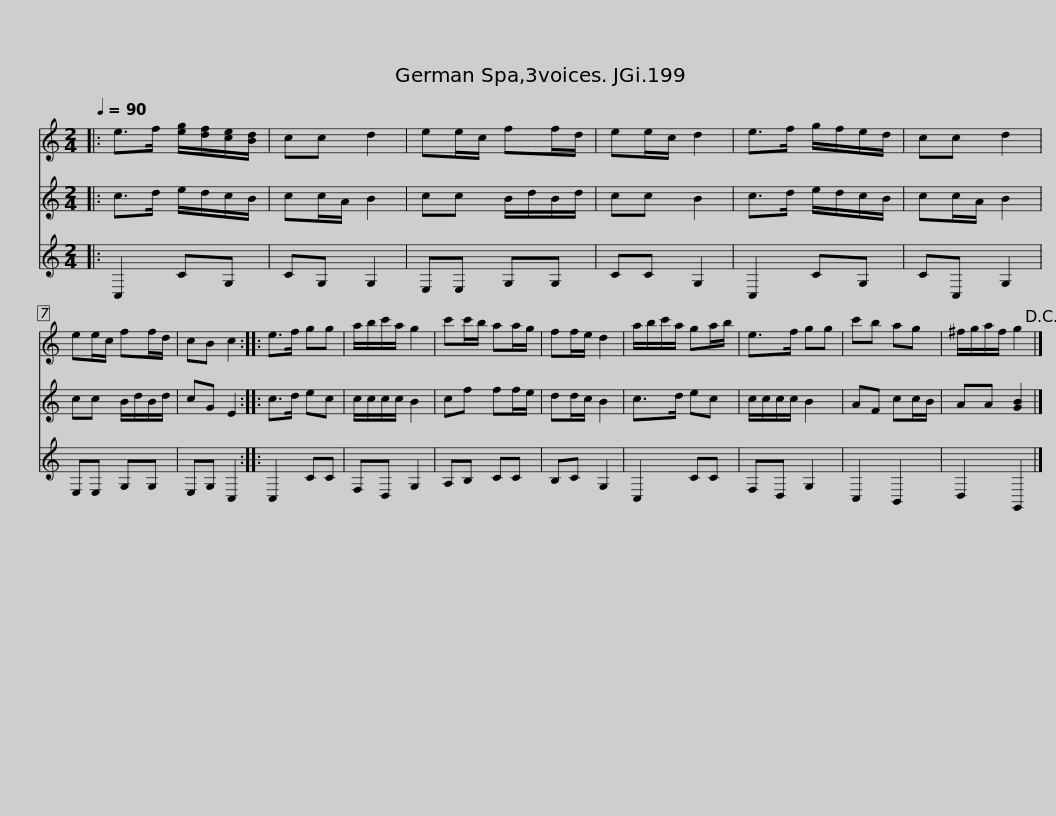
X:1
%%score 1 2 3
L:1/8
Q:1/4=90
M:2/4
I:linebreak $
K:C
V:1 treble
V:2 treble
V:3 treble
V:1
|: e>f [eg]/[df]/[ce]/[Bd]/ | cc d2 | ee/c/ ff/d/ | ee/c/ d2 | e>f g/f/e/d/ | %5
 cc d2 | ee/c/ ff/d/ |$ cB c2 :: e>f gg | a/b/c'/a/ g2 | %10
 c'c'/b/ aa/g/ | ff/e/ d2 | a/b/c'/a/ ga/b/ | e>f gg |$ c'b ag | %15
 ^f/g/a/f/ g2!D.C.! |] %16
V:2
|: c>d e/d/c/B/ | cc/A/ B2 | cc B/d/B/d/ | cc B2 | c>d e/d/c/B/ | %5
 cc/A/ B2 | cc B/d/B/d/ |$ cG E2 :: c>d ec | c/c/c/c/ B2 | %10
 cf ff/e/ | dd/c/ B2 | c>d ec | c/c/c/c/ B2 |$ AF cc/B/ | %15
 AA [GB]2 |] %16
V:3
|: C,2 CG, | CG, G,2 | E,E, G,G, | CC G,2 | C,2 CG, | %5
 CC, G,2 | E,E, G,G, |$ E,G, C,2 :: C,2 CC | F,D, G,2 | %10
 A,B, CC | B,C G,2 | C,2 CC | F,D, G,2 |$ C,2 B,,2 | %15
 D,2 G,,2 |] %16
